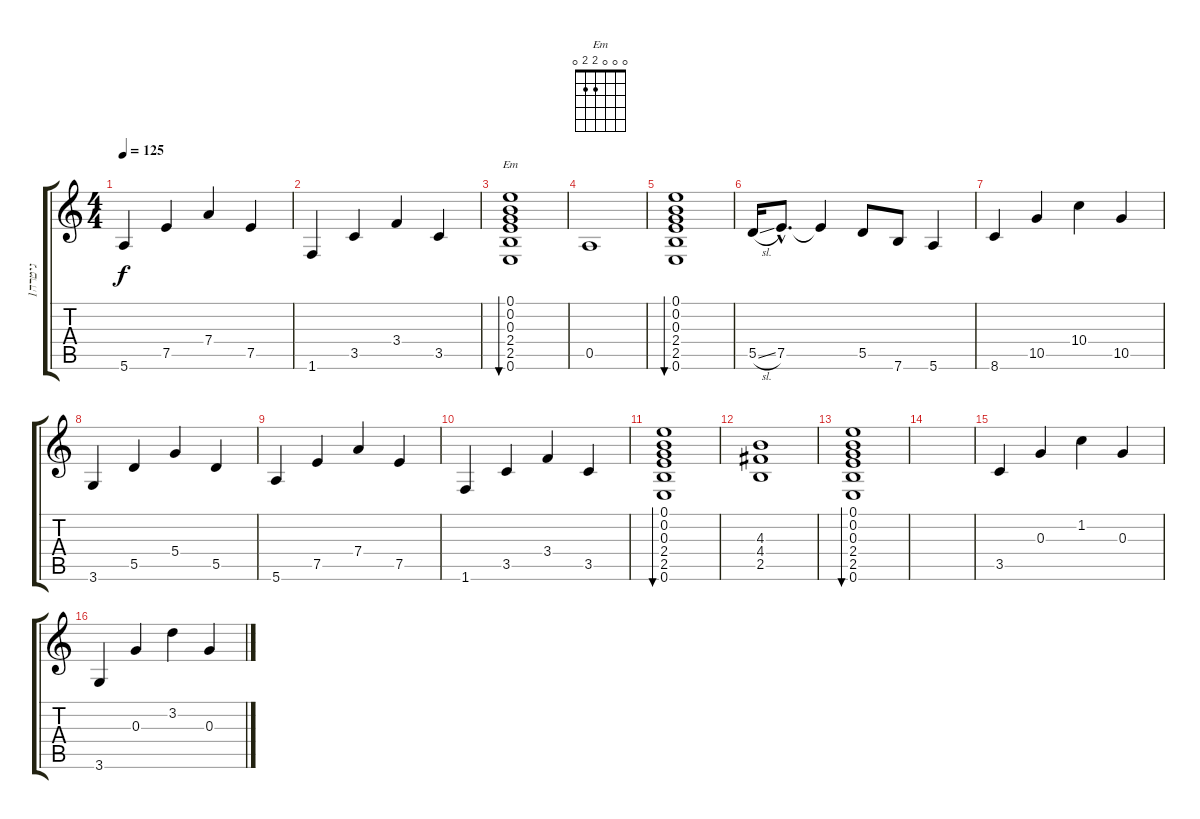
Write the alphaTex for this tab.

\track ("גיטרה1" "גיטרה1") {instrument overdrivenguitar}
\staff {score tabs}
\tuning (E4 B3 G3 D3 A2 E2) {hide}
\chord ("Em" 0 0 0 2 2 0)
\ts (4 4)
\tempo 125
\clef g2
\ks c
5.6.4{dy f} 7.5.4 7.4.4 7.5.4 |
1.6.4 3.5.4 3.4.4 3.5.4 |
(0.1 0.2 0.3 2.4 2.5 0.6).1{bu 480 ch "Em"} |
0.5.1 |
(0.1 0.2 0.3 2.4 2.5 0.6).1{bu 480} |
5.5{sl}.16 7.5{hac}.8{d} 7.5{t}.4 5.5.8 7.6.8 5.6.4 |
8.6.4 10.5.4 10.4.4 10.5.4 |
3.6.4 5.5.4 5.4.4 5.5.4 |
5.6.4 7.5.4 7.4.4 7.5.4 |
1.6.4 3.5.4 3.4.4 3.5.4 |
(0.1 0.2 0.3 2.4 2.5 0.6).1{bu 480} |
(4.3 4.4 2.5).1 |
(0.1 0.2 0.3 2.4 2.5 0.6).1{bu 480} |
|
3.5.4 0.3.4 1.2.4 0.3.4 |
3.6.4 0.3.4 3.2.4 0.3.4
